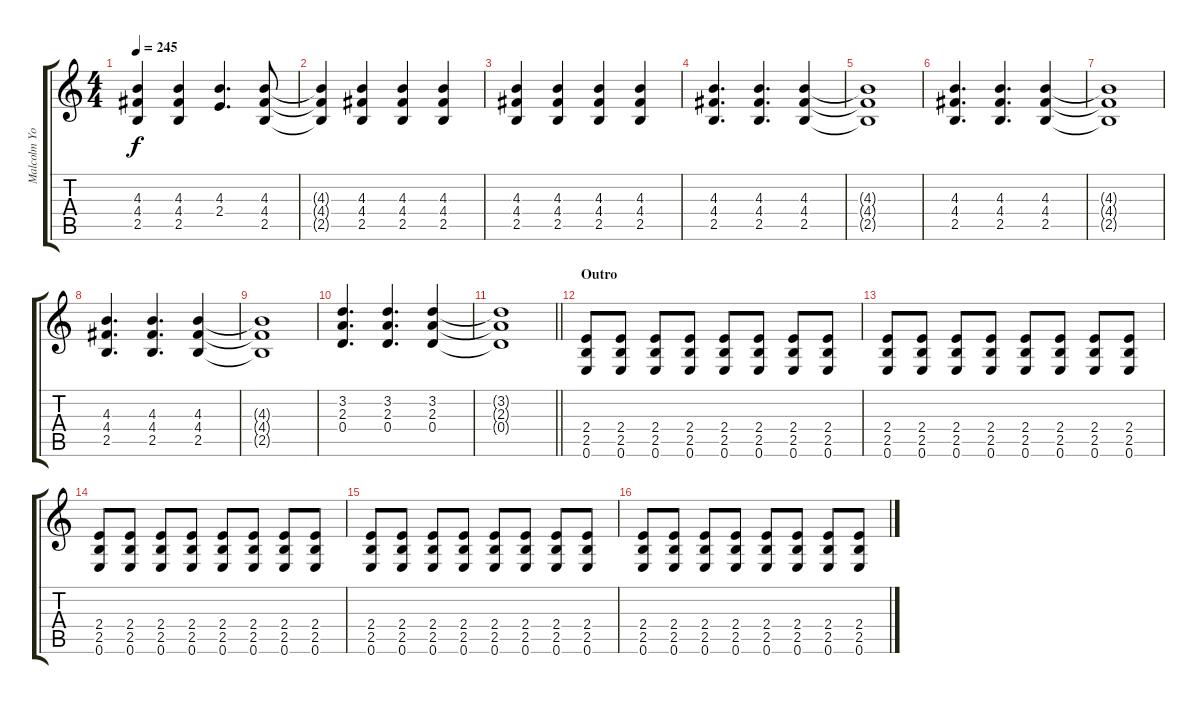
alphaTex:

\track ("Malcolm Young" "Malcolm Yo") {instrument overdrivenguitar}
\staff {score tabs}
\tuning (E4 B3 G3 D3 A2 E2) {hide}
\ts (4 4)
\tempo 245
\clef g2
\ks c
(4.3 4.4 2.5).4{dy f} (4.3 4.4 2.5).4 (4.3 2.4).4{d} (4.3 4.4 2.5).8 |
(4.3{t} 4.4{t} 2.5{t}).4 (4.3 4.4 2.5).4 (4.3 4.4 2.5).4 (4.3 4.4 2.5).4 |
(4.3 4.4 2.5).4 (4.3 4.4 2.5).4 (4.3 4.4 2.5).4 (4.3 4.4 2.5).4 |
(4.3 4.4 2.5).4{d} (4.3 4.4 2.5).4{d} (4.3 4.4 2.5).4 |
(4.3{t} 4.4{t} 2.5{t}).1 |
(4.3 4.4 2.5).4{d} (4.3 4.4 2.5).4{d} (4.3 4.4 2.5).4 |
(4.3{t} 4.4{t} 2.5{t}).1 |
(4.3 4.4 2.5).4{d} (4.3 4.4 2.5).4{d} (4.3 4.4 2.5).4 |
(4.3{t} 4.4{t} 2.5{t}).1 |
(3.2 2.3 0.4).4{d} (3.2 2.3 0.4).4{d} (3.2 2.3 0.4).4 |
\barLineRight lightlight
(3.2{t} 2.3{t} 0.4{t}).1 |
\section ("" "Outro")
(2.4 2.5 0.6).8 (2.4 2.5 0.6).8 (2.4 2.5 0.6).8 (2.4 2.5 0.6).8 (2.4 2.5 0.6).8 (2.4 2.5 0.6).8 (2.4 2.5 0.6).8 (2.4 2.5 0.6).8 |
(2.4 2.5 0.6).8 (2.4 2.5 0.6).8 (2.4 2.5 0.6).8 (2.4 2.5 0.6).8 (2.4 2.5 0.6).8 (2.4 2.5 0.6).8 (2.4 2.5 0.6).8 (2.4 2.5 0.6).8 |
(2.4 2.5 0.6).8 (2.4 2.5 0.6).8 (2.4 2.5 0.6).8 (2.4 2.5 0.6).8 (2.4 2.5 0.6).8 (2.4 2.5 0.6).8 (2.4 2.5 0.6).8 (2.4 2.5 0.6).8 |
(2.4 2.5 0.6).8 (2.4 2.5 0.6).8 (2.4 2.5 0.6).8 (2.4 2.5 0.6).8 (2.4 2.5 0.6).8 (2.4 2.5 0.6).8 (2.4 2.5 0.6).8 (2.4 2.5 0.6).8 |
(2.4 2.5 0.6).8 (2.4 2.5 0.6).8 (2.4 2.5 0.6).8 (2.4 2.5 0.6).8 (2.4 2.5 0.6).8 (2.4 2.5 0.6).8 (2.4 2.5 0.6).8 (2.4 2.5 0.6).8
